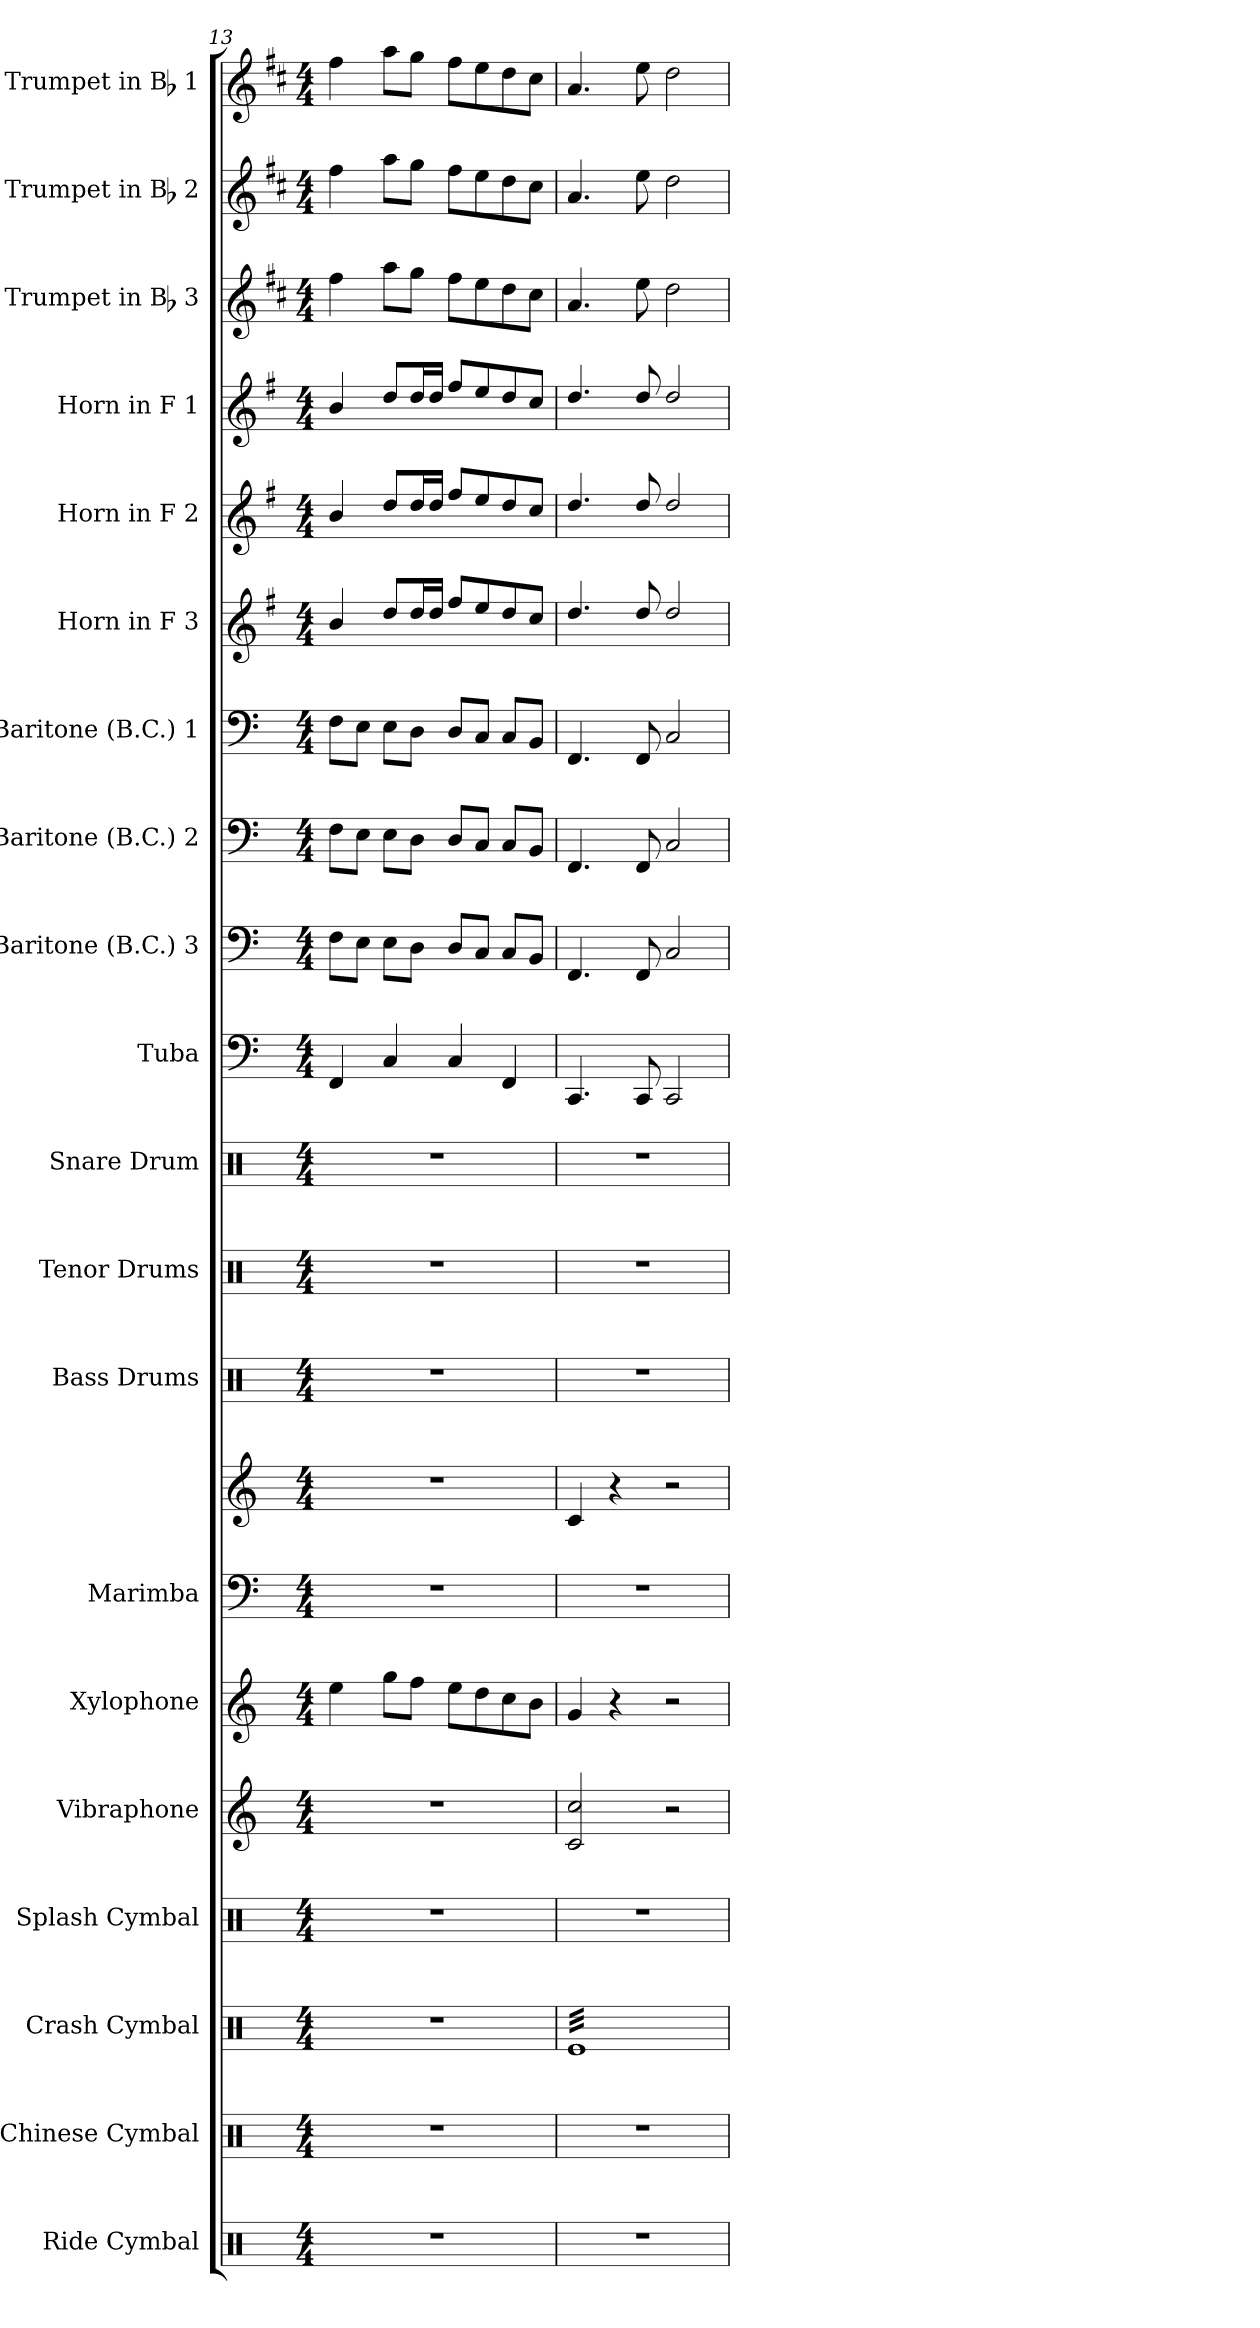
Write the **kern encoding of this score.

**kern	**kern	**kern	**kern	**kern	**kern	**kern	**kern	**kern	**kern	**kern	**kern	**kern	**kern	**kern	**kern	**kern	**kern	**kern	**kern	**kern
*part20	*part19	*part18	*part17	*part16	*part15	*part14	*part14	*part13	*part12	*part11	*part10	*part9	*part8	*part7	*part6	*part5	*part4	*part3	*part2	*part1
*staff21	*staff20	*staff19	*staff18	*staff17	*staff16	*staff15	*staff14	*staff13	*staff12	*staff11	*staff10	*staff9	*staff8	*staff7	*staff6	*staff5	*staff4	*staff3	*staff2	*staff1
*I"Ride Cymbal	*I"Chinese Cymbal	*I"Crash Cymbal	*I"Splash Cymbal	*I"Vibraphone	*I"Xylophone	*I"Marimba	*	*I"Bass Drums	*I"Tenor Drums	*I"Snare Drum	*I"Tuba	*I"Baritone (B.C.) 3	*I"Baritone (B.C.) 2	*I"Baritone (B.C.) 1	*I"Horn in F 3	*I"Horn in F 2	*I"Horn in F 1	*I"Trumpet in Bb 3	*I"Trumpet in Bb 2	*I"Trumpet in Bb 1
*I'R. Cym.	*I'Ch. Cym.	*I'Cr. Cym.	*I'Sp. Cym.	*I'Vib.	*I'Xyl.	*I'Mrm.	*	*I'BD	*I'TD	*I'SD	*I'Tuba	*I'Bar. 3	*I'Bar. 2	*I'Bar. 1	*I'Hn. 3	*I'Hn. 2	*I'Hn. 1	*	*	*
*clefX	*clefX	*clefX	*clefX	*clefG2	*clefG2	*clefF4	*clefG2	*clefX	*clefX	*clefX	*clefF4	*clefF4	*clefF4	*clefF4	*clefG2	*clefG2	*clefG2	*clefG2	*clefG2	*clefG2
*	*	*	*	*	*ITrd-7c-12	*	*	*	*	*	*	*	*	*	*ITrd4c7	*ITrd4c7	*ITrd4c7	*ITrd1c2	*ITrd1c2	*ITrd1c2
*k[]	*k[]	*k[]	*k[]	*k[]	*k[]	*k[]	*k[]	*k[]	*k[]	*k[]	*k[]	*k[]	*k[]	*k[]	*k[]	*k[]	*k[]	*k[]	*k[]	*k[]
*M4/4	*M4/4	*M4/4	*M4/4	*M4/4	*M4/4	*M4/4	*M4/4	*M4/4	*M4/4	*M4/4	*M4/4	*M4/4	*M4/4	*M4/4	*M4/4	*M4/4	*M4/4	*M4/4	*M4/4	*M4/4
=13	=13	=13	=13	=13	=13	=13	=13	=13	=13	=13	=13	=13	=13	=13	=13	=13	=13	=13	=13	=13
1r	1r	1r	1r	1r	4eee\	1r	1r	1r	1r	1r	4FF/	8F\L	8F\L	8F\L	4e/	4e/	4e/	4ee\	4ee\	4ee\
.	.	.	.	.	.	.	.	.	.	.	.	8E\J	8E\J	8E\J	.	.	.	.	.	.
.	.	.	.	.	8ggg\L	.	.	.	.	.	4C/	8E\L	8E\L	8E\L	8g/L	8g/L	8g/L	8gg\L	8gg\L	8gg\L
.	.	.	.	.	8fff\J	.	.	.	.	.	.	8D\J	8D\J	8D\J	16g/L	16g/L	16g/L	8ff\J	8ff\J	8ff\J
.	.	.	.	.	.	.	.	.	.	.	.	.	.	.	16g/JJ	16g/JJ	16g/JJ	.	.	.
.	.	.	.	.	8eee\L	.	.	.	.	.	4C/	8D/L	8D/L	8D/L	8b/L	8b/L	8b/L	8ee\L	8ee\L	8ee\L
.	.	.	.	.	8ddd\	.	.	.	.	.	.	8C/J	8C/J	8C/J	8a/	8a/	8a/	8dd\	8dd\	8dd\
.	.	.	.	.	8ccc\	.	.	.	.	.	4FF/	8C/L	8C/L	8C/L	8g/	8g/	8g/	8cc\	8cc\	8cc\
.	.	.	.	.	8bb\J	.	.	.	.	.	.	8BB/J	8BB/J	8BB/J	8f/J	8f/J	8f/J	8b\J	8b\J	8b\J
!!LO:PB:g=z
=14	=14	=14	=14	=14	=14	=14	=14	=14	=14	=14	=14	=14	=14	=14	=14	=14	=14	=14	=14	=14
*	*	*tremolo	*	*	*	*	*	*	*	*	*	*	*	*	*	*	*	*	*	*
1r	1r	32ReLLL	1r	2c/ 2cc/	4gg/	1r	4c/	1r	1r	1r	4.CC/	4.FF/	4.FF/	4.FF/	4.g/	4.g/	4.g/	4.g/	4.g/	4.g/
.	.	32Re	.	.	.	.	.	.	.	.	.	.	.	.	.	.	.	.	.	.
.	.	32Re	.	.	.	.	.	.	.	.	.	.	.	.	.	.	.	.	.	.
.	.	32Re	.	.	.	.	.	.	.	.	.	.	.	.	.	.	.	.	.	.
.	.	32Re	.	.	.	.	.	.	.	.	.	.	.	.	.	.	.	.	.	.
.	.	32Re	.	.	.	.	.	.	.	.	.	.	.	.	.	.	.	.	.	.
.	.	32Re	.	.	.	.	.	.	.	.	.	.	.	.	.	.	.	.	.	.
.	.	32Re	.	.	.	.	.	.	.	.	.	.	.	.	.	.	.	.	.	.
.	.	32Re	.	.	4r	.	4r	.	.	.	.	.	.	.	.	.	.	.	.	.
.	.	32Re	.	.	.	.	.	.	.	.	.	.	.	.	.	.	.	.	.	.
.	.	32Re	.	.	.	.	.	.	.	.	.	.	.	.	.	.	.	.	.	.
.	.	32Re	.	.	.	.	.	.	.	.	.	.	.	.	.	.	.	.	.	.
.	.	32Re	.	.	.	.	.	.	.	.	8CC/	8FF/	8FF/	8FF/	8g/	8g/	8g/	8dd\	8dd\	8dd\
.	.	32Re	.	.	.	.	.	.	.	.	.	.	.	.	.	.	.	.	.	.
.	.	32Re	.	.	.	.	.	.	.	.	.	.	.	.	.	.	.	.	.	.
.	.	32Re	.	.	.	.	.	.	.	.	.	.	.	.	.	.	.	.	.	.
.	.	32Re	.	2r	2r	.	2r	.	.	.	2CC/	2C/	2C/	2C/	2g/	2g/	2g/	2cc\	2cc\	2cc\
.	.	32Re	.	.	.	.	.	.	.	.	.	.	.	.	.	.	.	.	.	.
.	.	32Re	.	.	.	.	.	.	.	.	.	.	.	.	.	.	.	.	.	.
.	.	32Re	.	.	.	.	.	.	.	.	.	.	.	.	.	.	.	.	.	.
.	.	32Re	.	.	.	.	.	.	.	.	.	.	.	.	.	.	.	.	.	.
.	.	32Re	.	.	.	.	.	.	.	.	.	.	.	.	.	.	.	.	.	.
.	.	32Re	.	.	.	.	.	.	.	.	.	.	.	.	.	.	.	.	.	.
.	.	32Re	.	.	.	.	.	.	.	.	.	.	.	.	.	.	.	.	.	.
.	.	32Re	.	.	.	.	.	.	.	.	.	.	.	.	.	.	.	.	.	.
.	.	32Re	.	.	.	.	.	.	.	.	.	.	.	.	.	.	.	.	.	.
.	.	32Re	.	.	.	.	.	.	.	.	.	.	.	.	.	.	.	.	.	.
.	.	32Re	.	.	.	.	.	.	.	.	.	.	.	.	.	.	.	.	.	.
.	.	32Re	.	.	.	.	.	.	.	.	.	.	.	.	.	.	.	.	.	.
.	.	32Re	.	.	.	.	.	.	.	.	.	.	.	.	.	.	.	.	.	.
.	.	32Re	.	.	.	.	.	.	.	.	.	.	.	.	.	.	.	.	.	.
.	.	32ReJJJ	.	.	.	.	.	.	.	.	.	.	.	.	.	.	.	.	.	.
*	*	*Xtremolo	*	*	*	*	*	*	*	*	*	*	*	*	*	*	*	*	*	*
=	=	=	=	=	=	=	=	=	=	=	=	=	=	=	=	=	=	=	=	=
*-	*-	*-	*-	*-	*-	*-	*-	*-	*-	*-	*-	*-	*-	*-	*-	*-	*-	*-	*-	*-
